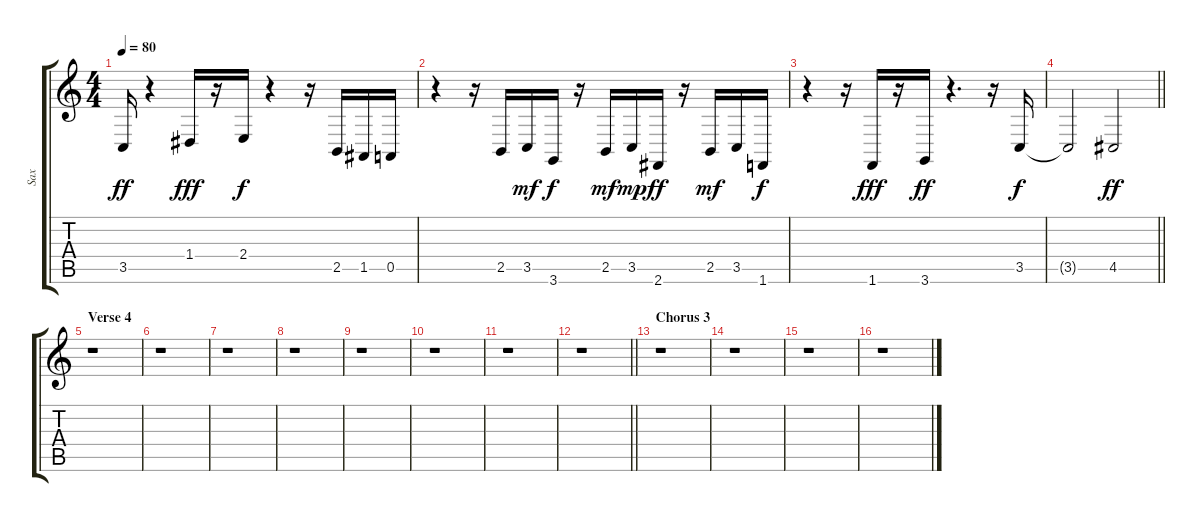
\track ("Sax" "Sax") {instrument baritonesax}
\staff {score tabs}
\tuning (E4 B3 G3 D3 A2 E2) {hide}
\ts (4 4)
\tempo 80
\clef g2
\ks c
3.5.16{dy ff} r.4 1.4.16{dy fff} r.16 2.4.16{dy f} r.4 r.16 2.5.16 1.5.16 0.5.16 |
r.4 r.16 2.5.16 3.5.16{dy mf} 3.6.16{dy f} r.16 2.5.16{dy mf} 3.5.16{dy mp} 2.6.16{dy ff} r.16 2.5.16{dy mf} 3.5.16 1.6.16{dy f} |
r.4 r.16 1.6.16{dy fff} r.16 3.6.16{dy ff} r.4{d} r.16 3.5.16{dy f} |
\barLineRight lightlight
3.5{t}.2 4.5.2{dy ff} |
\section ("" "Verse 4")
r.1 |
r.1 |
r.1 |
r.1 |
r.1 |
r.1 |
r.1 |
\barLineRight lightlight
r.1 |
\section ("" "Chorus 3")
r.1 |
r.1 |
r.1 |
r.1
